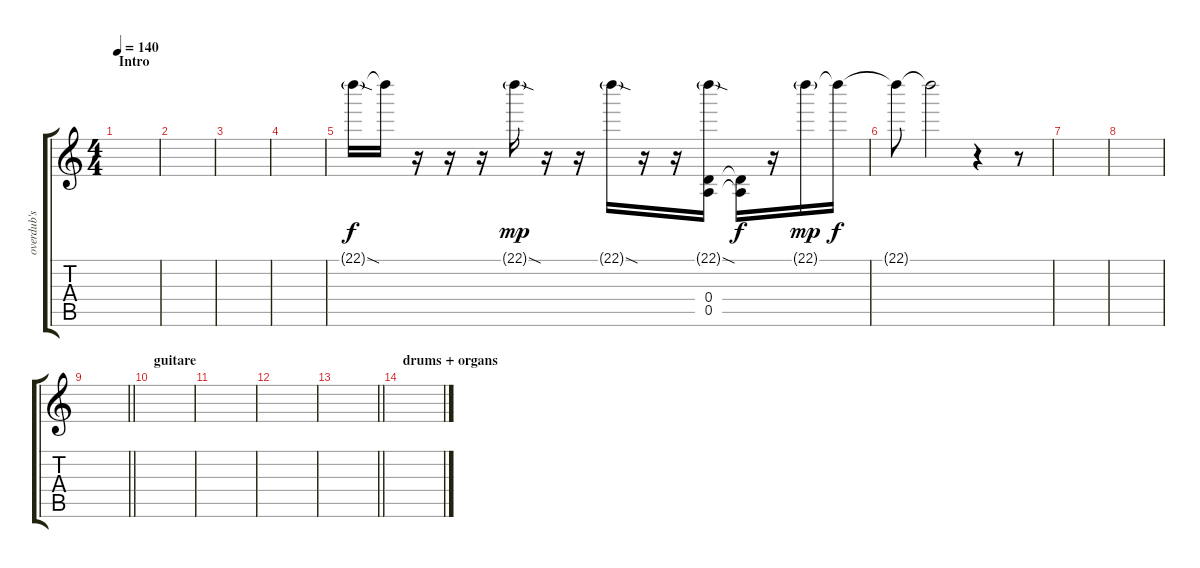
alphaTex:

\track ("overdub's guitare" "overdub's ") {instrument overdrivenguitar}
\staff {score tabs}
\tuning (E4 B3 G3 D3 A2 E2) {hide}
\ts (4 4)
\section ("" "Intro")
\tempo 140
\clef g2
\ks c
|
|
|
|
22.1{sod g}.16{volume 10} 22.1{t}.16{dy f} r.16 r.16 r.16 22.1{sod g}.16{dy mp} r.16 r.16 22.1{sod g}.16 r.16 r.16 (22.1{sod g} 0.4 0.5).16 (0.4{t} 0.5{t}).16{dy f} r.16 22.1{g}.16{dy mp volume 4} 22.1{t}.16{dy f} |
22.1{t}.8 22.1{t}.2 r.4 r.8 |
|
|
\barLineRight lightlight
|
\section ("" "guitare")
|
|
|
\barLineRight lightlight
|
\section ("" "drums + organs")
